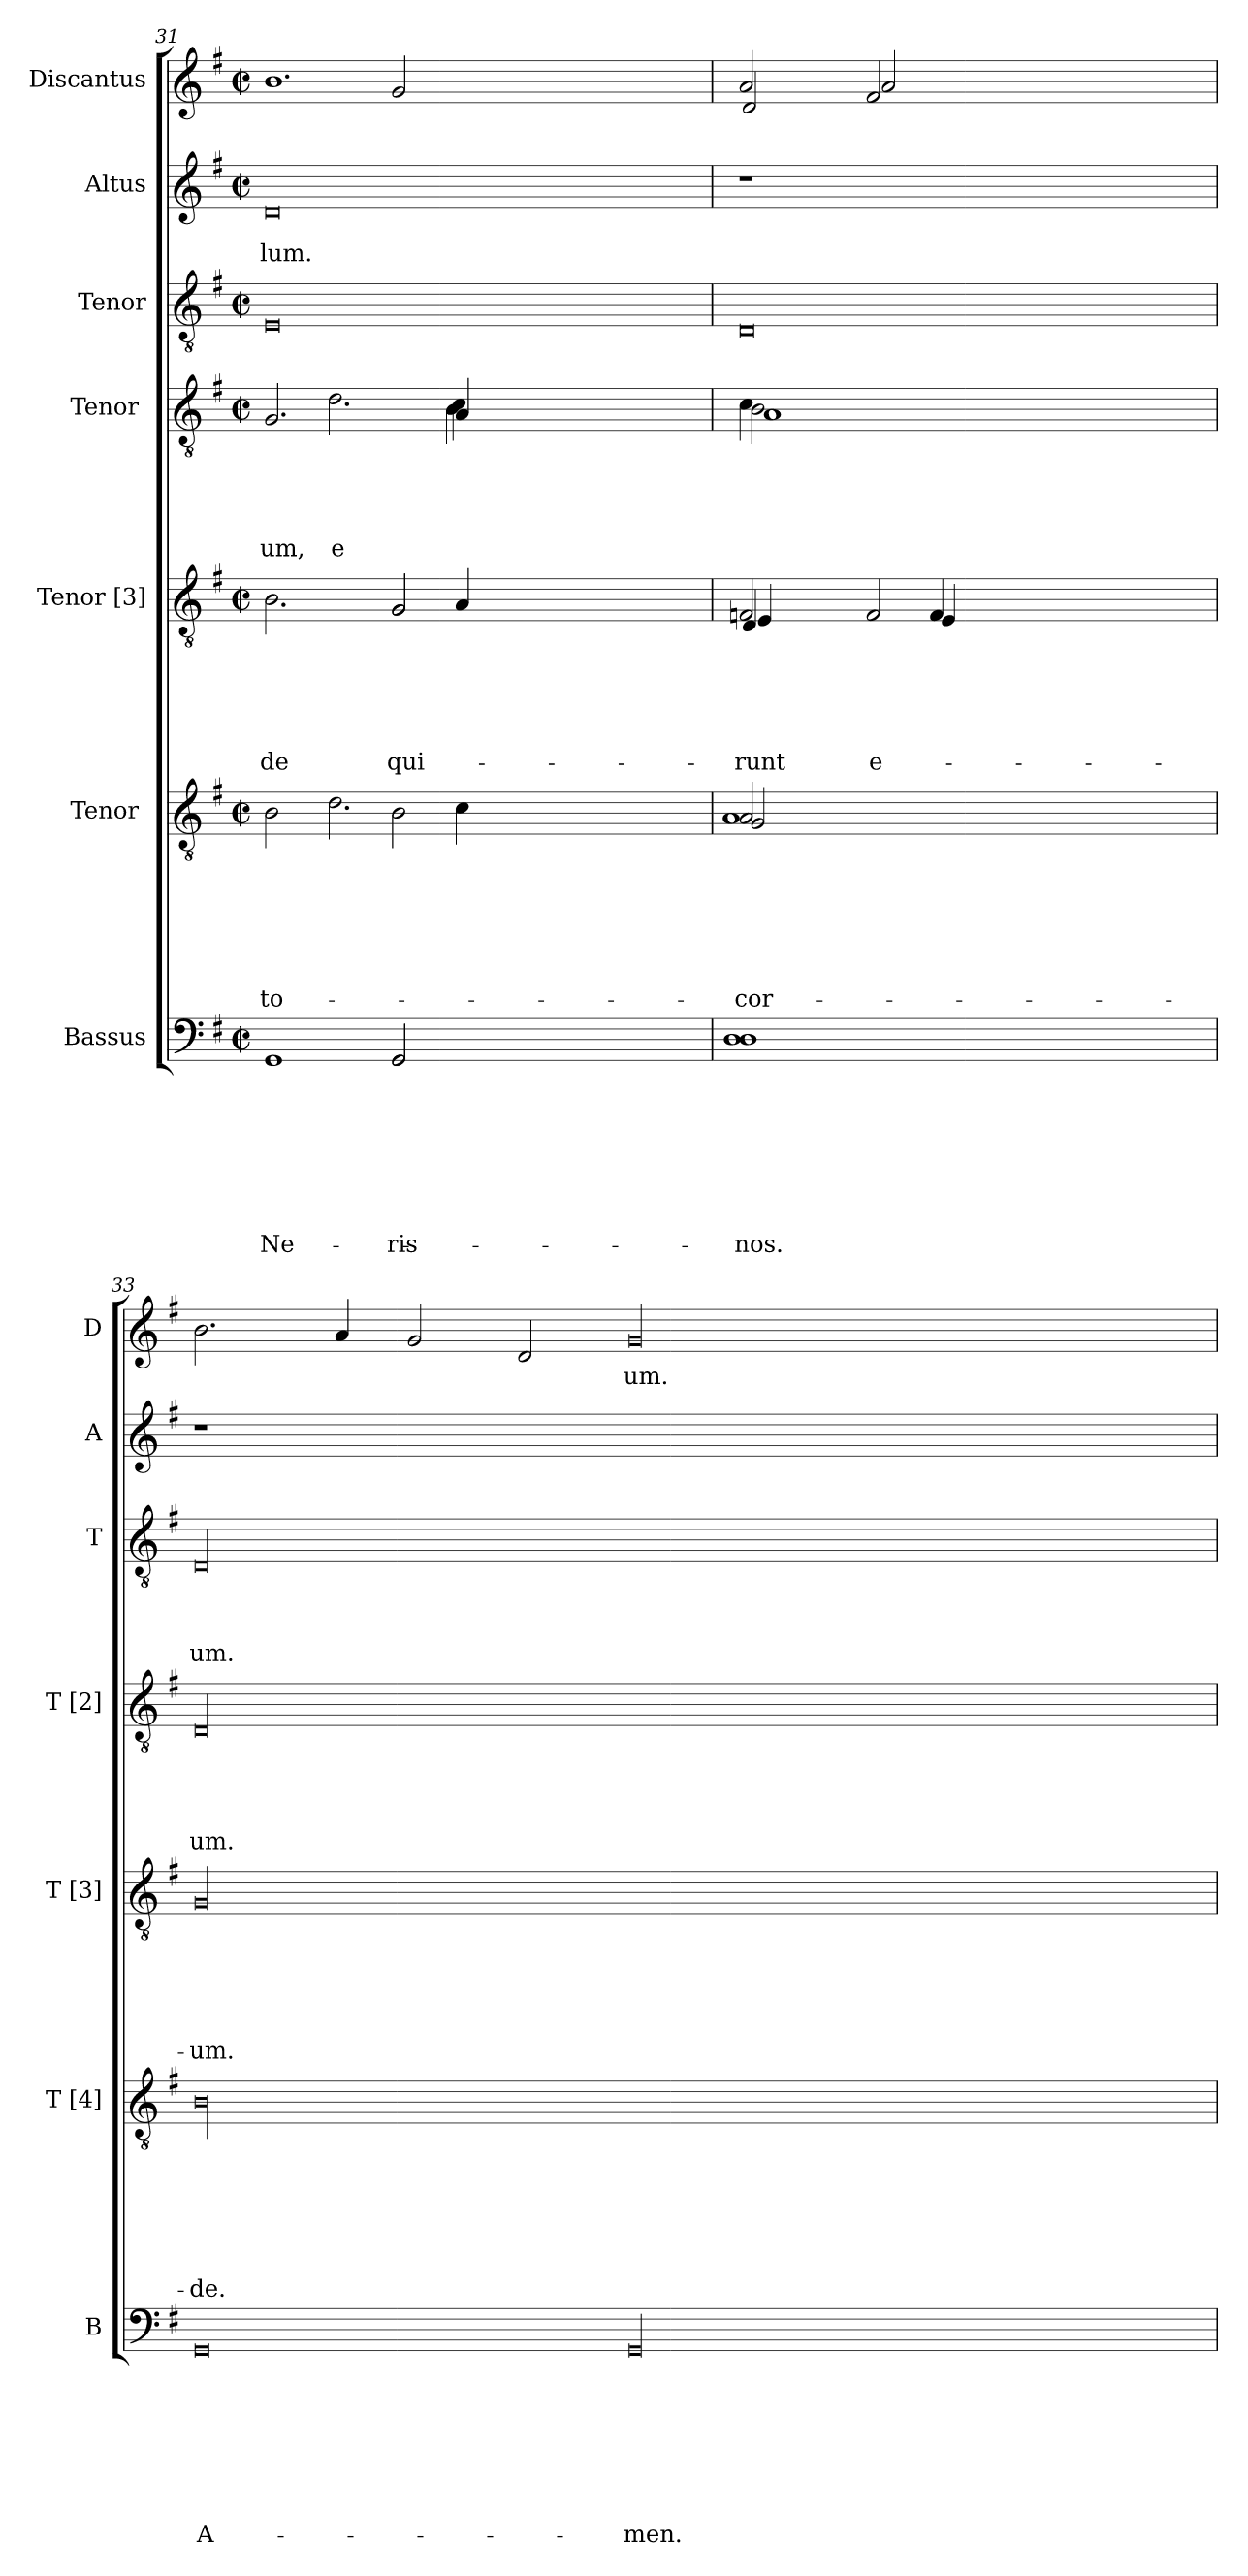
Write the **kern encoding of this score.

**kern	**text	**text	**text	**text	**text	**text	**text	**text	**kern	**text	**text	**text	**text	**text	**text	**text	**kern	**text	**text	**text	**text	**text	**text	**kern	**text	**text	**text	**text	**text	**kern	**text	**text	**text	**text	**kern	**text	**text	**kern	**text
*part7	*part7	*part7	*part7	*part7	*part7	*part7	*part7	*part7	*part6	*part6	*part6	*part6	*part6	*part6	*part6	*part6	*part5	*part5	*part5	*part5	*part5	*part5	*part5	*part4	*part4	*part4	*part4	*part4	*part4	*part3	*part3	*part3	*part3	*part3	*part2	*part2	*part2	*part1	*part1
*staff7	*staff7	*staff7	*staff7	*staff7	*staff7	*staff7	*staff7	*staff7	*staff6	*staff6	*staff6	*staff6	*staff6	*staff6	*staff6	*staff6	*staff5	*staff5	*staff5	*staff5	*staff5	*staff5	*staff5	*staff4	*staff4	*staff4	*staff4	*staff4	*staff4	*staff3	*staff3	*staff3	*staff3	*staff3	*staff2	*staff2	*staff2	*staff1	*staff1
*I"Bassus	*	*	*	*	*	*	*	*	*I"Tenor [4]	*	*	*	*	*	*	*	*I"Tenor [3]	*	*	*	*	*	*	*I"Tenor [2]	*	*	*	*	*	*I"Tenor	*	*	*	*	*I"Altus	*	*	*I"Discantus	*
*I'B	*	*	*	*	*	*	*	*	*I'T [4]	*	*	*	*	*	*	*	*I'T [3]	*	*	*	*	*	*	*I'T [2]	*	*	*	*	*	*I'T	*	*	*	*	*I'A	*	*	*I'D	*
!!LO:PB:g=z
*clefF4	*	*	*	*	*	*	*	*	*clefGv2	*	*	*	*	*	*	*	*clefGv2	*	*	*	*	*	*	*clefGv2	*	*	*	*	*	*clefGv2	*	*	*	*	*clefG2	*	*	*clefG2	*
*k[f#]	*	*	*	*	*	*	*	*	*k[f#]	*	*	*	*	*	*	*	*k[f#]	*	*	*	*	*	*	*k[f#]	*	*	*	*	*	*k[f#]	*	*	*	*	*k[f#]	*	*	*k[f#]	*
*G:	*	*	*	*	*	*	*	*	*G:	*	*	*	*	*	*	*	*G:	*	*	*	*	*	*	*G:	*	*	*	*	*	*G:	*	*	*	*	*G:	*	*	*G:	*
*M2/2	*	*	*	*	*	*	*	*	*M2/2	*	*	*	*	*	*	*	*M2/2	*	*	*	*	*	*	*M2/2	*	*	*	*	*	*M2/2	*	*	*	*	*M2/2	*	*	*M2/2	*
*met(c|)	*	*	*	*	*	*	*	*	*met(c|)	*	*	*	*	*	*	*	*met(c|)	*	*	*	*	*	*	*met(c|)	*	*	*	*	*	*met(c|)	*	*	*	*	*met(c|)	*	*	*met(c|)	*
=31	=31	=31	=31	=31	=31	=31	=31	=31	=31	=31	=31	=31	=31	=31	=31	=31	=31	=31	=31	=31	=31	=31	=31	=31	=31	=31	=31	=31	=31	=31	=31	=31	=31	=31	=31	=31	=31	=31	=31
!	!	!	!	!	!	!	!	!LO:LY:b	!	!	!	!	!	!	!	!LO:LY:b	!	!	!	!	!	!	!LO:LY:b	!	!	!	!	!	!LO:LY:b	!	!	!	!	!	!	!	!LO:LY:b	!	!
*^	*	*	*	*	*	*	*	*	*^	*	*	*	*	*	*	*	*^	*	*	*	*	*	*	*^	*	*	*	*	*	*	*	*	*	*	*	*	*	*^	*
*	*^	*	*	*	*	*	*	*	*	*	*^	*	*	*	*	*	*	*	*	*^	*	*	*	*	*	*	*	*^	*	*	*	*	*	*	*	*	*	*	*	*	*	*	*	*
*	*	*	*	*	*	*	*	*	*	*	*	*	*	*	*	*	*	*	*	*	*	*	*	*	*	*	*	*	*	*	*	*^	*	*	*	*	*	*	*	*	*	*	*	*	*	*	*	*
1GG	2ryy	2ryy	.	.	.	.	.	.	.	Ne-	2B\	4ryy	2.ryy	.	.	.	.	.	.	to-	2.B\	2ryy	2ryy	.	.	.	.	.	-de	2.G/	2.ryy	2.ryy	4ryy	.	.	.	.	-um,	0E	.	.	.	.	0d	.	-lum.	1.b	2ryy	.
!	!	!	!	!	!	!	!	!	!	!	!	!	!	!	!	!	!	!	!	!	!	!	!	!	!	!	!	!	!	!	!	!	!	!	!	!	!	!LO:LY:b	!	!	!	!	!	!	!	!	!	!	!
.	.	.	.	.	.	.	.	.	.	.	.	2.d\	.	.	.	.	.	.	.	.	.	.	.	.	.	.	.	.	.	.	.	.	2.d\	.	.	.	.	e-	.	.	.	.	.	.	.	.	.	.	.
!	!	!	!	!	!	!	!	!	!	!LO:LY:b	!	!	!	!	!	!	!	!	!	!	!	!	!	!	!	!	!	!	!	!	!	!	!	!	!	!	!	!	!	!	!	!	!	!	!	!	!	!	!
!	!	!	!	!	!	!	!	!	!	!LO:LY:b	!	!	!	!	!	!	!	!	!	!	!	!	!	!	!	!	!	!	!LO:LY:b	!	!	!	!	!	!	!	!	!	!	!	!	!	!	!	!	!	!	!	!
!	!	!	!	!	!	!	!	!	!	!	!	!	!	!	!	!	!	!	!	!	!	!	!	!	!	!	!	!	!LO:LY:b	!	!	!	!	!	!	!	!	!	!	!	!	!	!	!	!	!	!	!	!
.	2GG/	2GG/	.	.	.	.	.	.	.	-ris	2B\	.	.	.	.	.	.	.	.	.	.	2G/	2G/	.	.	.	.	.	-qui-	.	.	.	.	.	.	.	.	.	.	.	.	.	.	.	.	.	.	2g/	.
.	.	.	.	.	.	.	.	.	.	.	.	.	4c\	.	.	.	.	.	.	.	4A/	.	.	.	.	.	.	.	.	4A/	4B\	4c\	.	.	.	.	.	.	.	.	.	.	.	.	.	.	.	.	.
1ryy	1ryy	1ryy	.	.	.	.	.	.	.	.	1ryy	1ryy	1ryy	.	.	.	.	.	.	.	1ryy	1ryy	1ryy	.	.	.	.	.	.	1ryy	1ryy	1ryy	1ryy	.	.	.	.	.	.	.	.	.	.	.	.	.	.	2ryy	.
.	.	.	.	.	.	.	.	.	.	.	.	.	.	.	.	.	.	.	.	.	.	.	.	.	.	.	.	.	.	.	.	.	.	.	.	.	.	.	.	.	.	.	.	.	.	.	2ryy	2ryy	.
*	*	*	*	*	*	*	*	*	*	*	*	*	*	*	*	*	*	*	*	*	*v	*v	*v	*	*	*	*	*	*	*	*	*	*	*	*	*	*	*	*	*	*	*	*	*	*	*	*	*	*
*v	*v	*v	*	*	*	*	*	*	*	*	*	*	*	*	*	*	*	*	*	*	*	*	*	*	*	*	*	*v	*v	*v	*v	*	*	*	*	*	*	*	*	*	*	*	*	*	*	*	*
=32	=32	=32	=32	=32	=32	=32	=32	=32	=32	=32	=32	=32	=32	=32	=32	=32	=32	=32	=32	=32	=32	=32	=32	=32	=32	=32	=32	=32	=32	=32	=32	=32	=32	=32	=32	=32	=32	=32	=32	=32	=32	=32
!	!	!	!	!	!	!	!	!LO:LY:b	!	!	!	!	!	!	!	!	!	!LO:LY:b	!	!	!	!	!	!	!	!	!	!	!	!	!	!	!	!	!	!	!	!	!	!	!	!
!	!	!	!	!	!	!	!	!	!	!	!	!	!	!	!	!	!	!LO:LY:b	!	!	!	!	!	!	!LO:LY:b	!	!	!	!	!	!	!	!	!	!	!	!	!	!	!	!	!
*	*	*	*	*	*	*	*	*	*	*	*	*	*	*	*	*	*	*	*^	*	*	*	*	*	*	*^	*	*	*	*	*	*	*	*	*	*	*	*	*	*	*	*
*	*	*	*	*	*	*	*	*	*	*	*	*	*	*	*	*	*	*	*	*^	*	*	*	*	*	*	*	*^	*	*	*	*	*	*	*	*	*	*	*	*	*	*	*	*
*	*	*	*	*	*	*	*	*	*	*	*	*	*	*	*	*	*	*	*	*	*^	*	*	*	*	*	*	*	*	*	*	*	*	*	*	*	*	*	*	*	*	*	*	*	*	*
1D 1D	.	.	.	.	.	.	.	-nos.	2A/	2G/	1A	.	.	.	.	.	.	cor-	2F/	4D/	4E/	2.ryy	.	.	.	.	.	-runt	4c\	2B\	1A	.	.	.	.	.	0D	.	.	.	.	1r	.	.	2a/	2d/	.
.	.	.	.	.	.	.	.	.	.	.	.	.	.	.	.	.	.	.	.	1ryy	2ryy	.	.	.	.	.	.	.	1ryy	.	.	.	.	.	.	.	.	.	.	.	.	.	.	.	.	.	.
!	!	!	!	!	!	!	!	!	!	!	!	!	!	!	!	!	!	!	!	!	!	!	!	!	!	!	!	!LO:LY:b	!	!	!	!	!	!	!	!	!	!	!	!	!	!	!	!	!	!	!
.	.	.	.	.	.	.	.	.	1ryy	1ryy	.	.	.	.	.	.	.	.	2F/	.	.	.	.	.	.	.	.	e-	.	1ryy	.	.	.	.	.	.	.	.	.	.	.	.	.	.	2f#/	2a/	.
.	.	.	.	.	.	.	.	.	.	.	.	.	.	.	.	.	.	.	.	.	4F/	4E/	.	.	.	.	.	.	.	.	.	.	.	.	.	.	.	.	.	.	.	.	.	.	.	.	.
1ryy	.	.	.	.	.	.	.	.	.	.	1ryy	.	.	.	.	.	.	.	1ryy	.	1ryy	1ryy	.	.	.	.	.	.	.	.	1ryy	.	.	.	.	.	.	.	.	.	.	1ryy	.	.	1ryy	1ryy	.
.	.	.	.	.	.	.	.	.	.	.	.	.	.	.	.	.	.	.	.	2.ryy	.	.	.	.	.	.	.	.	2.ryy	.	.	.	.	.	.	.	.	.	.	.	.	.	.	.	.	.	.
.	.	.	.	.	.	.	.	.	2ryy	2ryy	.	.	.	.	.	.	.	.	.	.	.	.	.	.	.	.	.	.	.	2ryy	.	.	.	.	.	.	.	.	.	.	.	.	.	.	.	.	.
*	*	*	*	*	*	*	*	*	*	*v	*v	*	*	*	*	*	*	*	*	*	*	*	*	*	*	*	*	*	*	*v	*v	*	*	*	*	*	*	*	*	*	*	*	*	*	*v	*v	*
*	*	*	*	*	*	*	*	*	*	*	*	*	*	*	*	*	*	*v	*v	*v	*v	*	*	*	*	*	*	*	*	*	*	*	*	*	*	*	*	*	*	*	*	*	*	*
=33	=33	=33	=33	=33	=33	=33	=33	=33	=33	=33	=33	=33	=33	=33	=33	=33	=33	=33	=33	=33	=33	=33	=33	=33	=33	=33	=33	=33	=33	=33	=33	=33	=33	=33	=33	=33	=33	=33	=33	=33	=33
!	!	!	!	!	!	!	!	!LO:LY:b	!	!	!	!	!	!	!	!	!LO:LY:b	!	!	!	!	!	!	!LO:LY:b	!	!	!	!	!	!	!LO:LY:b	!	!	!	!	!LO:LY:b	!	!	!	!	!
*	*	*	*	*	*	*	*	*	*v	*v	*	*	*	*	*	*	*	*	*	*	*	*	*	*	*v	*v	*	*	*	*	*	*	*	*	*	*	*	*	*	*	*
0GG	.	.	.	.	.	.	.	A-	00B	.	.	.	.	.	.	-de.	00G	.	.	.	.	.	-um.	00D	.	.	.	.	-um.	00D	.	.	.	-um.	1r	.	.	2.b\	.
.	.	.	.	.	.	.	.	.	.	.	.	.	.	.	.	.	.	.	.	.	.	.	.	.	.	.	.	.	.	.	.	.	.	.	.	.	.	4a/	.
.	.	.	.	.	.	.	.	.	.	.	.	.	.	.	.	.	.	.	.	.	.	.	.	.	.	.	.	.	.	.	.	.	.	.	00ryy	.	.	2g/	.
.	.	.	.	.	.	.	.	.	.	.	.	.	.	.	.	.	.	.	.	.	.	.	.	.	.	.	.	.	.	.	.	.	.	.	.	.	.	2d/	.
!	!	!	!	!	!	!	!	!LO:LY:b	!	!	!	!	!	!	!	!	!	!	!	!	!	!	!	!	!	!	!	!	!	!	!	!	!	!	!	!	!	!	!LO:LY:b
00GG	.	.	.	.	.	.	.	-men.	.	.	.	.	.	.	.	.	.	.	.	.	.	.	.	.	.	.	.	.	.	.	.	.	.	.	.	.	.	00g	-um.
.	.	.	.	.	.	.	.	.	0ryy	.	.	.	.	.	.	.	0ryy	.	.	.	.	.	.	0ryy	.	.	.	.	.	0ryy	.	.	.	.	.	.	.	.	.
.	.	.	.	.	.	.	.	.	.	.	.	.	.	.	.	.	.	.	.	.	.	.	.	.	.	.	.	.	.	.	.	.	.	.	1ryy	.	.	.	.
=	=	=	=	=	=	=	=	=	=	=	=	=	=	=	=	=	=	=	=	=	=	=	=	=	=	=	=	=	=	=	=	=	=	=	=	=	=	=	=
*-	*-	*-	*-	*-	*-	*-	*-	*-	*-	*-	*-	*-	*-	*-	*-	*-	*-	*-	*-	*-	*-	*-	*-	*-	*-	*-	*-	*-	*-	*-	*-	*-	*-	*-	*-	*-	*-	*-	*-
